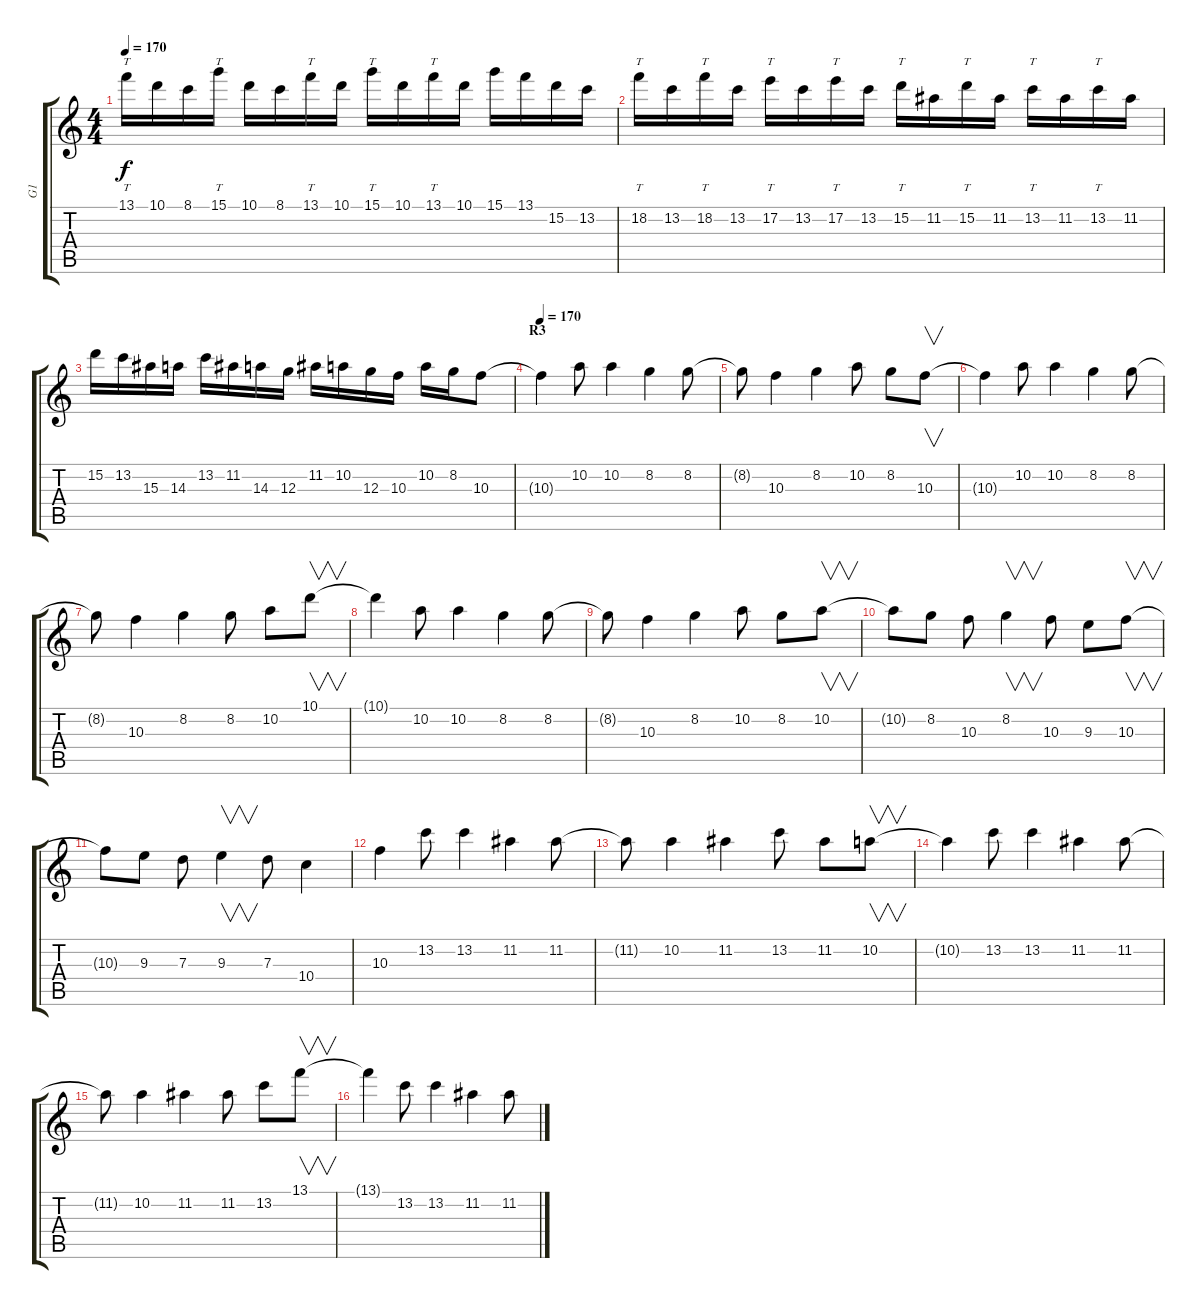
\track ("G1" "G1") {instrument distortionguitar}
\staff {score tabs}
\tuning (E4 B3 G3 D3 A2 E2) {hide}
\ts (4 4)
\tempo 170
\clef g2
\ks c
13.1.16{tt dy f} 10.1.16 8.1.16 15.1.16{tt} 10.1.16 8.1.16 13.1.16{tt} 10.1.16 15.1.16{tt} 10.1.16 13.1.16{tt} 10.1.16 15.1.16 13.1.16 15.2.16 13.2.16 |
18.2.16{tt} 13.2.16 18.2.16{tt} 13.2.16 17.2.16{tt} 13.2.16 17.2.16{tt} 13.2.16 15.2.16{tt} 11.2.16 15.2.16{tt} 11.2.16 13.2.16{tt} 11.2.16 13.2.16{tt} 11.2.16 |
15.2.16 13.2.16 15.3.16 14.3.16 13.2.16 11.2.16 14.3.16 12.3.16 11.2.16 10.2.16 12.3.16 10.3.16 10.2.16 8.2.16 10.3.8 |
\section ("" "R3")
\tempo 170
10.3{t}.4{balance 14} 10.2.8 10.2.4 8.2.4 8.2.8 |
8.2{t}.8 10.3.4 8.2.4 10.2.8 8.2.8 10.3.8{v} |
10.3{t}.4 10.2.8 10.2.4 8.2.4 8.2.8 |
8.2{t}.8 10.3.4 8.2.4 8.2.8 10.2.8 10.1.8{v} |
10.1{t}.4 10.2.8 10.2.4 8.2.4 8.2.8 |
8.2{t}.8 10.3.4 8.2.4 10.2.8 8.2.8 10.2.8{v} |
10.2{t}.8 8.2.8 10.3.8 8.2.4{v} 10.3.8 9.3.8 10.3.8{v} |
10.3{t}.8 9.3.8 7.3.8 9.3.4{v} 7.3.8 10.4.4 |
\section ("" "")
10.3.4 13.2.8 13.2.4 11.2.4 11.2.8 |
11.2{t}.8 10.2.4 11.2.4 13.2.8 11.2.8 10.2.8{v} |
10.2{t}.4 13.2.8 13.2.4 11.2.4 11.2.8 |
11.2{t}.8 10.2.4 11.2.4 11.2.8 13.2.8 13.1.8{v} |
13.1{t}.4 13.2.8 13.2.4 11.2.4 11.2.8
